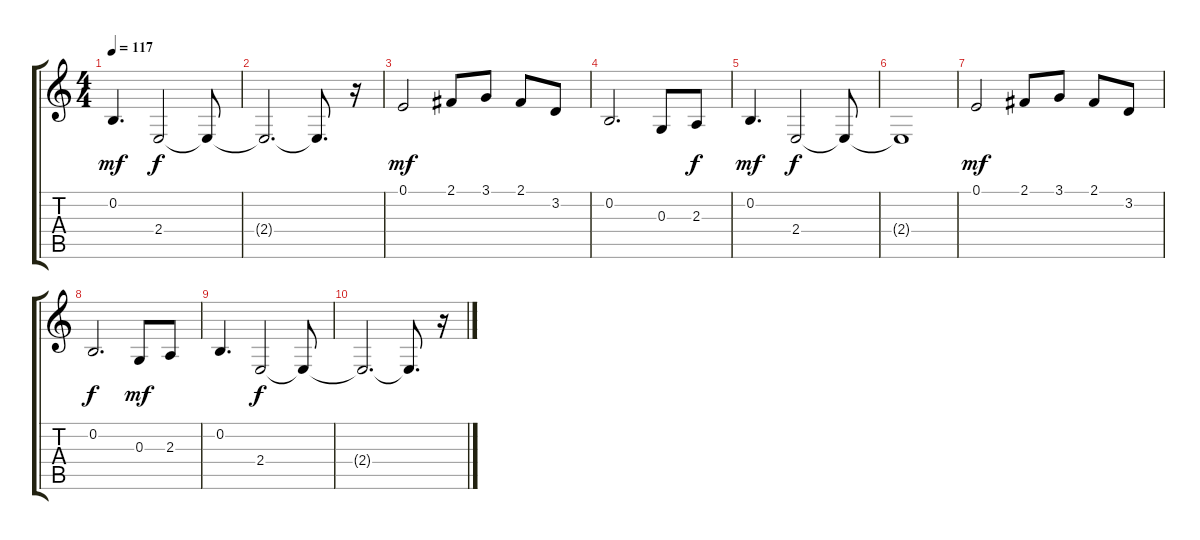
\track "" {instrument choiraahs}
\staff {score tabs}
\tuning (E4 B3 G3 D3 A2 E2) {hide}
\ts (4 4)
\tempo 117
\clef g2
\ks c
0.2.4{d dy mf} 2.4.2{dy f} 2.4{t}.8 |
2.4{t}.2{d} 2.4{t}.8{d} r.16 |
0.1.2{dy mf} 2.1.8 3.1.8 2.1.8 3.2.8 |
0.2.2{d} 0.3.8 2.3.8{dy f} |
0.2.4{d dy mf} 2.4.2{dy f} 2.4{t}.8 |
2.4{t}.1 |
0.1.2{dy mf} 2.1.8 3.1.8 2.1.8 3.2.8 |
0.2.2{d dy f} 0.3.8{dy mf} 2.3.8 |
0.2.4{d} 2.4.2{dy f} 2.4{t}.8 |
2.4{t}.2{d} 2.4{t}.8{d} r.16
